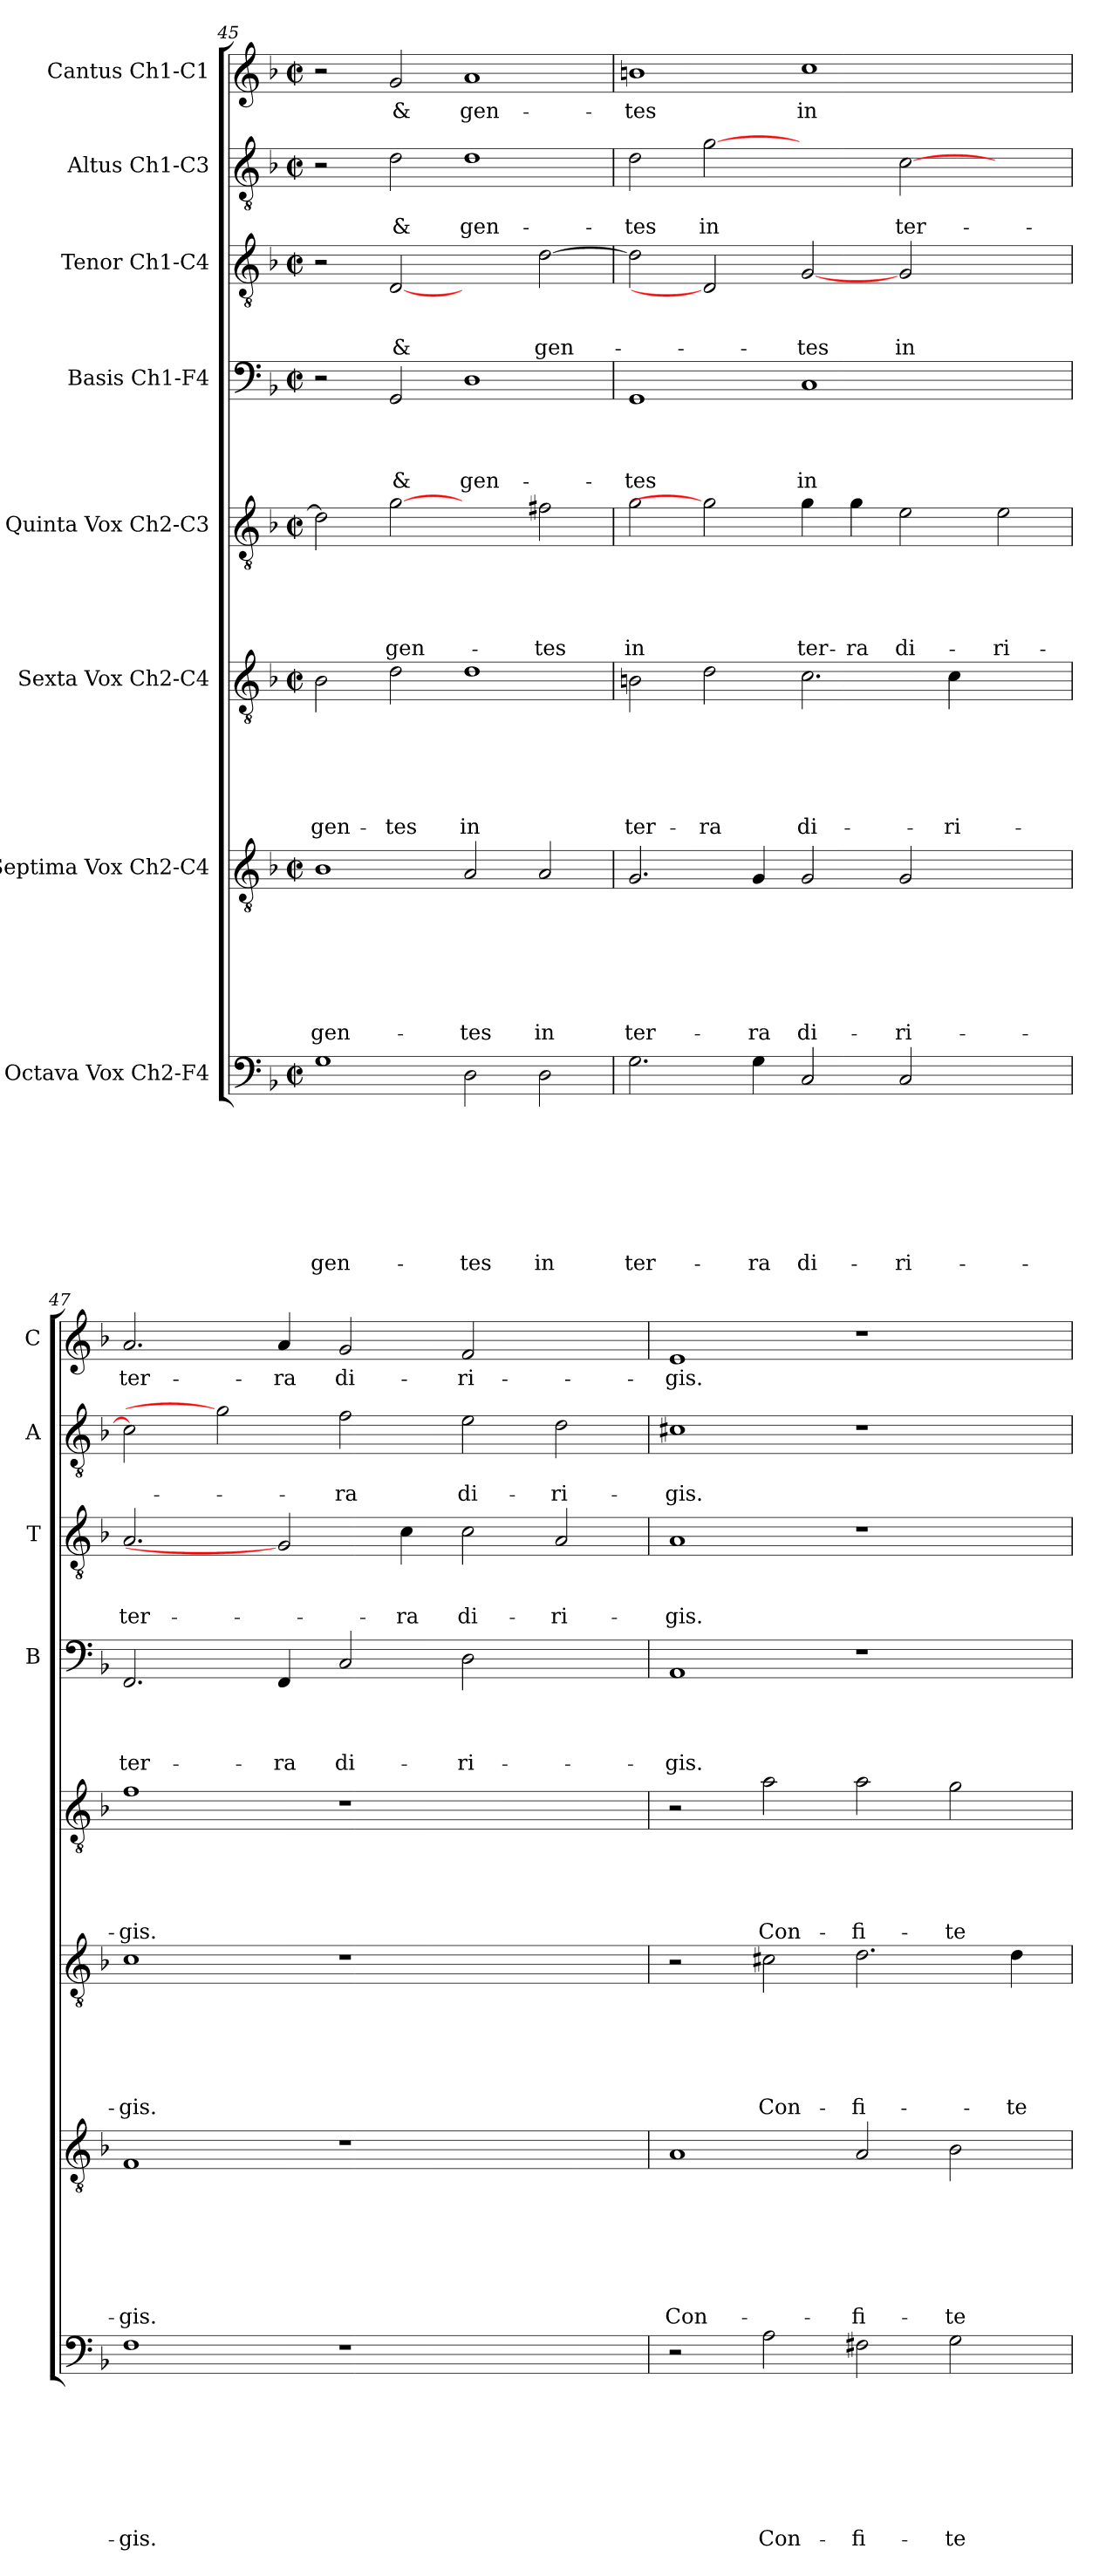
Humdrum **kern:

**kern	**text	**text	**text	**text	**text	**text	**text	**text	**kern	**text	**text	**text	**text	**text	**text	**text	**kern	**text	**text	**text	**text	**text	**text	**kern	**text	**text	**text	**text	**text	**kern	**text	**text	**text	**text	**kern	**text	**text	**text	**kern	**text	**text	**kern	**text
*part8	*part8	*part8	*part8	*part8	*part8	*part8	*part8	*part8	*part7	*part7	*part7	*part7	*part7	*part7	*part7	*part7	*part6	*part6	*part6	*part6	*part6	*part6	*part6	*part5	*part5	*part5	*part5	*part5	*part5	*part4	*part4	*part4	*part4	*part4	*part3	*part3	*part3	*part3	*part2	*part2	*part2	*part1	*part1
*staff8	*staff8	*staff8	*staff8	*staff8	*staff8	*staff8	*staff8	*staff8	*staff7	*staff7	*staff7	*staff7	*staff7	*staff7	*staff7	*staff7	*staff6	*staff6	*staff6	*staff6	*staff6	*staff6	*staff6	*staff5	*staff5	*staff5	*staff5	*staff5	*staff5	*staff4	*staff4	*staff4	*staff4	*staff4	*staff3	*staff3	*staff3	*staff3	*staff2	*staff2	*staff2	*staff1	*staff1
*I"Octava Vox Ch2-F4	*	*	*	*	*	*	*	*	*I"Septima Vox Ch2-C4	*	*	*	*	*	*	*	*I"Sexta Vox Ch2-C4	*	*	*	*	*	*	*I"Quinta Vox Ch2-C3	*	*	*	*	*	*I"Basis Ch1-F4	*	*	*	*	*I"Tenor Ch1-C4	*	*	*	*I"Altus Ch1-C3	*	*	*I"Cantus Ch1-C1	*
*	*	*	*	*	*	*	*	*	*	*	*	*	*	*	*	*	*	*	*	*	*	*	*	*	*	*	*	*	*	*I'B	*	*	*	*	*I'T	*	*	*	*I'A	*	*	*I'C	*
*clefF4	*	*	*	*	*	*	*	*	*clefGv2	*	*	*	*	*	*	*	*clefGv2	*	*	*	*	*	*	*clefGv2	*	*	*	*	*	*clefF4	*	*	*	*	*clefGv2	*	*	*	*clefGv2	*	*	*clefG2	*
*k[b-]	*	*	*	*	*	*	*	*	*k[b-]	*	*	*	*	*	*	*	*k[b-]	*	*	*	*	*	*	*k[b-]	*	*	*	*	*	*k[b-]	*	*	*	*	*k[b-]	*	*	*	*k[b-]	*	*	*k[b-]	*
*F:	*	*	*	*	*	*	*	*	*F:	*	*	*	*	*	*	*	*F:	*	*	*	*	*	*	*F:	*	*	*	*	*	*F:	*	*	*	*	*F:	*	*	*	*F:	*	*	*F:	*
*M2/2	*	*	*	*	*	*	*	*	*M2/2	*	*	*	*	*	*	*	*M2/2	*	*	*	*	*	*	*M2/2	*	*	*	*	*	*M2/2	*	*	*	*	*M2/2	*	*	*	*M2/2	*	*	*M2/2	*
*met(c|)	*	*	*	*	*	*	*	*	*met(c|)	*	*	*	*	*	*	*	*met(c|)	*	*	*	*	*	*	*met(c|)	*	*	*	*	*	*met(c|)	*	*	*	*	*met(c|)	*	*	*	*met(c|)	*	*	*met(c|)	*
=45	=45	=45	=45	=45	=45	=45	=45	=45	=45	=45	=45	=45	=45	=45	=45	=45	=45	=45	=45	=45	=45	=45	=45	=45	=45	=45	=45	=45	=45	=45	=45	=45	=45	=45	=45	=45	=45	=45	=45	=45	=45	=45	=45
!	!	!	!	!	!	!	!	!LO:LY:b	!	!	!	!	!	!	!	!LO:LY:b	!	!	!	!	!	!	!LO:LY:b	!	!	!	!	!	!	!	!	!	!	!	!	!	!	!	!	!	!	!	!
1G	.	.	.	.	.	.	.	gen-	1B-	.	.	.	.	.	.	gen-	2B-\	.	.	.	.	.	gen-	2d\]	.	.	.	.	.	2r	.	.	.	.	2r	.	.	.	2r	.	.	2r	.
!	!	!	!	!	!	!	!	!	!	!	!	!	!	!	!	!	!	!	!	!	!	!	!LO:LY:b	!	!	!	!	!	!LO:LY:b	!	!	!	!	!LO:LY:b	!	!	!	!LO:LY:b	!	!	!LO:LY:b	!	!LO:LY:b
.	.	.	.	.	.	.	.	.	.	.	.	.	.	.	.	.	2d\	.	.	.	.	.	-tes	[2g	.	.	.	.	gen-	2GG/	.	.	.	&	[2D	.	.	&	2d\	.	&	2g/	&
!	!	!	!	!	!	!	!	!LO:LY:b	!	!	!	!	!	!	!	!LO:LY:b	!	!	!	!	!	!	!LO:LY:b	!	!	!	!	!	!	!	!	!	!	!LO:LY:b	!	!	!	!	!	!	!LO:LY:b	!	!LO:LY:b
2D\	.	.	.	.	.	.	.	-tes	2A/	.	.	.	.	.	.	-tes	1d	.	.	.	.	.	in	2ryy	.	.	.	.	.	1D	.	.	.	gen-	2ryy	.	.	.	1d	.	gen-	1a	gen-
!	!	!	!	!	!	!	!	!LO:LY:b	!	!	!	!	!	!	!	!LO:LY:b	!	!	!	!	!	!	!	!	!	!	!	!	!LO:LY:b	!	!	!	!	!	!	!	!	!LO:LY:b	!	!	!	!	!
2D\	.	.	.	.	.	.	.	in	2A/	.	.	.	.	.	.	in	.	.	.	.	.	.	.	2f#X\	.	.	.	.	-tes	.	.	.	.	.	[2d\	.	.	gen-	.	.	.	.	.
=46	=46	=46	=46	=46	=46	=46	=46	=46	=46	=46	=46	=46	=46	=46	=46	=46	=46	=46	=46	=46	=46	=46	=46	=46	=46	=46	=46	=46	=46	=46	=46	=46	=46	=46	=46	=46	=46	=46	=46	=46	=46	=46	=46
!	!	!	!	!	!	!	!	!LO:LY:b	!	!	!	!	!	!	!	!LO:LY:b	!	!	!	!	!	!	!LO:LY:b	!	!	!	!	!	!LO:LY:b	!	!	!	!	!LO:LY:b	!	!	!	!	!	!	!LO:LY:b	!	!LO:LY:b
2.G\	.	.	.	.	.	.	.	ter-	2.G/	.	.	.	.	.	.	ter-	2Bn\	.	.	.	.	.	ter-	2g\	.	.	.	.	in	1GG	.	.	.	-tes	2d\]	.	.	.	2d\	.	-tes	1bn	-tes
!	!	!	!	!	!	!	!	!	!	!	!	!	!	!	!	!	!	!	!	!	!	!	!LO:LY:b	!	!	!	!	!	!	!	!	!	!	!	!	!	!	!	!	!	!LO:LY:b	!	!
.	.	.	.	.	.	.	.	.	.	.	.	.	.	.	.	.	2d\	.	.	.	.	.	-ra	2g]	.	.	.	.	.	.	.	.	.	.	2D]	.	.	.	[2g	.	in	.	.
!	!	!	!	!	!	!	!	!LO:LY:b	!	!	!	!	!	!	!	!LO:LY:b	!	!	!	!	!	!	!	!	!	!	!	!	!	!	!	!	!	!	!	!	!	!	!	!	!	!	!
4G\	.	.	.	.	.	.	.	-ra	4G/	.	.	.	.	.	.	-ra	.	.	.	.	.	.	.	.	.	.	.	.	.	.	.	.	.	.	.	.	.	.	.	.	.	.	.
!	!	!	!	!	!	!	!	!LO:LY:b	!	!	!	!	!	!	!	!LO:LY:b	!	!	!	!	!	!	!LO:LY:b	!	!	!	!	!	!LO:LY:b	!	!	!	!	!LO:LY:b	!	!	!	!LO:LY:b	!	!	!	!	!LO:LY:b
2C/	.	.	.	.	.	.	.	di-	2G/	.	.	.	.	.	.	di-	2.c\	.	.	.	.	.	di-	4g\	.	.	.	.	ter-	1C	.	.	.	in	[2G	.	.	-tes	2ryy	.	.	1cc	in
!	!	!	!	!	!	!	!	!	!	!	!	!	!	!	!	!	!	!	!	!	!	!	!	!	!	!	!	!	!LO:LY:b	!	!	!	!	!	!	!	!	!	!	!	!	!	!
.	.	.	.	.	.	.	.	.	.	.	.	.	.	.	.	.	.	.	.	.	.	.	.	4g\	.	.	.	.	-ra	.	.	.	.	.	.	.	.	.	.	.	.	.	.
!	!	!	!	!	!	!	!	!LO:LY:b	!	!	!	!	!	!	!	!LO:LY:b	!	!	!	!	!	!	!	!	!	!	!	!	!LO:LY:b	!	!	!	!	!	!	!	!	!LO:LY:b	!	!	!LO:LY:b	!	!
2C/	.	.	.	.	.	.	.	-ri-	2G/	.	.	.	.	.	.	-ri-	.	.	.	.	.	.	.	2e\	.	.	.	.	di-	.	.	.	.	.	2G/	.	.	in	[2c\	.	ter-	.	.
!	!	!	!	!	!	!	!	!	!	!	!	!	!	!	!	!	!	!	!	!	!	!	!LO:LY:b	!	!	!	!	!	!	!	!	!	!	!	!	!	!	!	!	!	!	!	!
.	.	.	.	.	.	.	.	.	.	.	.	.	.	.	.	.	4c\	.	.	.	.	.	-ri-	.	.	.	.	.	.	.	.	.	.	.	.	.	.	.	.	.	.	.	.
!	!	!	!	!	!	!	!	!	!	!	!	!	!	!	!	!	!	!	!	!	!	!	!	!	!	!	!	!	!LO:LY:b	!	!	!	!	!	!	!	!	!	!	!	!	!	!
2ryy	.	.	.	.	.	.	.	.	2ryy	.	.	.	.	.	.	.	2ryy	.	.	.	.	.	.	2e\	.	.	.	.	-ri-	2ryy	.	.	.	.	2ryy	.	.	.	2ryy	.	.	2ryy	.
=47	=47	=47	=47	=47	=47	=47	=47	=47	=47	=47	=47	=47	=47	=47	=47	=47	=47	=47	=47	=47	=47	=47	=47	=47	=47	=47	=47	=47	=47	=47	=47	=47	=47	=47	=47	=47	=47	=47	=47	=47	=47	=47	=47
!	!	!	!	!	!	!	!	!LO:LY:b	!	!	!	!	!	!	!	!LO:LY:b	!	!	!	!	!	!	!LO:LY:b	!	!	!	!	!	!LO:LY:b	!	!	!	!	!LO:LY:b	!	!	!	!LO:LY:b	!	!	!	!	!LO:LY:b
1F	.	.	.	.	.	.	.	-gis.	1F	.	.	.	.	.	.	-gis.	1c	.	.	.	.	.	-gis.	1f	.	.	.	.	-gis.	2.FF/	.	.	.	ter-	2.A/	.	.	ter-	2c\]	.	.	2.a/	ter-
.	.	.	.	.	.	.	.	.	.	.	.	.	.	.	.	.	.	.	.	.	.	.	.	.	.	.	.	.	.	.	.	.	.	.	.	.	.	.	2g]	.	.	.	.
!	!	!	!	!	!	!	!	!	!	!	!	!	!	!	!	!	!	!	!	!	!	!	!	!	!	!	!	!	!	!	!	!	!	!LO:LY:b	!	!	!	!	!	!	!	!	!LO:LY:b
.	.	.	.	.	.	.	.	.	.	.	.	.	.	.	.	.	.	.	.	.	.	.	.	.	.	.	.	.	.	4FF/	.	.	.	-ra	2G]	.	.	.	.	.	.	4a/	-ra
!	!	!	!	!	!	!	!	!	!	!	!	!	!	!	!	!	!	!	!	!	!	!	!	!	!	!	!	!	!	!	!	!	!	!LO:LY:b	!	!	!	!	!	!	!LO:LY:b	!	!LO:LY:b
1r	.	.	.	.	.	.	.	.	1r	.	.	.	.	.	.	.	1r	.	.	.	.	.	.	1r	.	.	.	.	.	2C/	.	.	.	di-	.	.	.	.	2f\	.	-ra	2g/	di-
!	!	!	!	!	!	!	!	!	!	!	!	!	!	!	!	!	!	!	!	!	!	!	!	!	!	!	!	!	!	!	!	!	!	!	!	!	!	!LO:LY:b	!	!	!	!	!
.	.	.	.	.	.	.	.	.	.	.	.	.	.	.	.	.	.	.	.	.	.	.	.	.	.	.	.	.	.	.	.	.	.	.	4c\	.	.	-ra	.	.	.	.	.
!	!	!	!	!	!	!	!	!	!	!	!	!	!	!	!	!	!	!	!	!	!	!	!	!	!	!	!	!	!	!	!	!	!	!LO:LY:b	!	!	!	!LO:LY:b	!	!	!LO:LY:b	!	!LO:LY:b
.	.	.	.	.	.	.	.	.	.	.	.	.	.	.	.	.	.	.	.	.	.	.	.	.	.	.	.	.	.	2D\	.	.	.	-ri-	2c\	.	.	di-	2e\	.	di-	2f/	-ri-
!	!	!	!	!	!	!	!	!	!	!	!	!	!	!	!	!	!	!	!	!	!	!	!	!	!	!	!	!	!	!	!	!	!	!	!	!	!	!LO:LY:b	!	!	!LO:LY:b	!	!
2ryy	.	.	.	.	.	.	.	.	2ryy	.	.	.	.	.	.	.	2ryy	.	.	.	.	.	.	2ryy	.	.	.	.	.	2ryy	.	.	.	.	2A/	.	.	-ri-	2d\	.	-ri-	2ryy	.
!!LO:LB:g=z
=48	=48	=48	=48	=48	=48	=48	=48	=48	=48	=48	=48	=48	=48	=48	=48	=48	=48	=48	=48	=48	=48	=48	=48	=48	=48	=48	=48	=48	=48	=48	=48	=48	=48	=48	=48	=48	=48	=48	=48	=48	=48	=48	=48
!	!	!	!	!	!	!	!	!	!	!	!	!	!	!	!	!LO:LY:b	!	!	!	!	!	!	!	!	!	!	!	!	!	!	!	!	!	!LO:LY:b	!	!	!	!LO:LY:b	!	!	!LO:LY:b	!	!LO:LY:b
2r	.	.	.	.	.	.	.	.	1A	.	.	.	.	.	.	Con-	2r	.	.	.	.	.	.	2r	.	.	.	.	.	1AA	.	.	.	-gis.	1A	.	.	-gis.	1c#X	.	-gis.	1e	-gis.
!	!	!	!	!	!	!	!	!LO:LY:b	!	!	!	!	!	!	!	!	!	!	!	!	!	!	!LO:LY:b	!	!	!	!	!	!LO:LY:b	!	!	!	!	!	!	!	!	!	!	!	!	!	!
2A\	.	.	.	.	.	.	.	Con-	.	.	.	.	.	.	.	.	2c#X\	.	.	.	.	.	Con-	2a\	.	.	.	.	Con-	.	.	.	.	.	.	.	.	.	.	.	.	.	.
!	!	!	!	!	!	!	!	!LO:LY:b	!	!	!	!	!	!	!	!LO:LY:b	!	!	!	!	!	!	!LO:LY:b	!	!	!	!	!	!LO:LY:b	!	!	!	!	!	!	!	!	!	!	!	!	!	!
2F#X\	.	.	.	.	.	.	.	-fi-	2A/	.	.	.	.	.	.	-fi-	2.d\	.	.	.	.	.	-fi-	2a\	.	.	.	.	-fi-	1r	.	.	.	.	1r	.	.	.	1r	.	.	1r	.
!	!	!	!	!	!	!	!	!LO:LY:b	!	!	!	!	!	!	!	!LO:LY:b	!	!	!	!	!	!	!	!	!	!	!	!	!LO:LY:b	!	!	!	!	!	!	!	!	!	!	!	!	!	!
2G\	.	.	.	.	.	.	.	-te-	2B-\	.	.	.	.	.	.	-te-	.	.	.	.	.	.	.	2g\	.	.	.	.	-te-	.	.	.	.	.	.	.	.	.	.	.	.	.	.
!	!	!	!	!	!	!	!	!	!	!	!	!	!	!	!	!	!	!	!	!	!	!	!LO:LY:b	!	!	!	!	!	!	!	!	!	!	!	!	!	!	!	!	!	!	!	!
.	.	.	.	.	.	.	.	.	.	.	.	.	.	.	.	.	4d\	.	.	.	.	.	-te-	.	.	.	.	.	.	.	.	.	.	.	.	.	.	.	.	.	.	.	.
=	=	=	=	=	=	=	=	=	=	=	=	=	=	=	=	=	=	=	=	=	=	=	=	=	=	=	=	=	=	=	=	=	=	=	=	=	=	=	=	=	=	=	=
*-	*-	*-	*-	*-	*-	*-	*-	*-	*-	*-	*-	*-	*-	*-	*-	*-	*-	*-	*-	*-	*-	*-	*-	*-	*-	*-	*-	*-	*-	*-	*-	*-	*-	*-	*-	*-	*-	*-	*-	*-	*-	*-	*-
